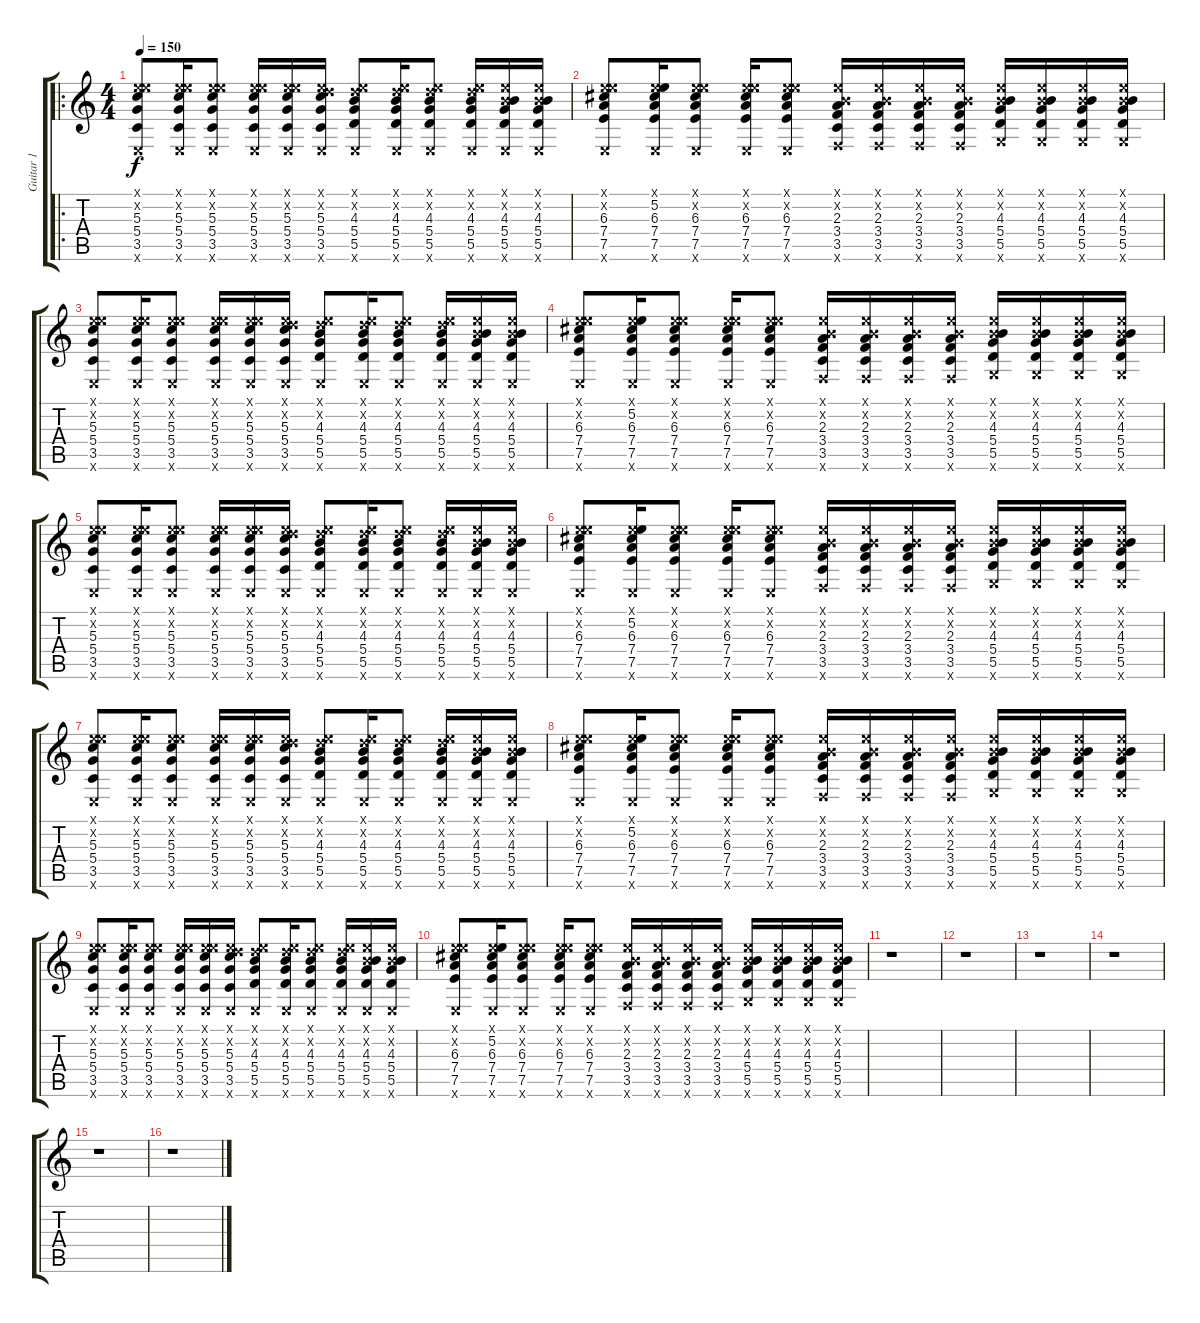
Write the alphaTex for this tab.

\track ("Guitar 1" "Guitar 1") {instrument acousticguitarnylon}
\staff {score tabs}
\tuning (E4 B3 G3 D3 A2 E2) {hide}
\ro
\ts (4 4)
\tempo 150
\clef g2
\ks c
(0.1{x} 5.2{x} 5.3 5.4 3.5 0.6{x}).8{dy f} (0.1{x} 5.2{x} 5.3 5.4 3.5 0.6{x}).16 (0.1{x} 5.2{x} 5.3 5.4 3.5 0.6{x}).8 (0.1{x} 5.2{x} 5.3 5.4 3.5 0.6{x}).16 (0.1{x} 5.2{x} 5.3 5.4 3.5 0.6{x}).16 (0.1{x} 3.2{x} 5.3 5.4 3.5 0.6{x}).16 (0.1{x} 3.2{x} 4.3 5.4 5.5 0.6{x}).8 (0.1{x} 3.2{x} 4.3 5.4 5.5 0.6{x}).16 (0.1{x} 3.2{x} 4.3 5.4 5.5 0.6{x}).8 (0.1{x} 3.2{x} 4.3 5.4 5.5 0.6{x}).16 (0.1{x} 0.2{x} 4.3 5.4 5.5 0.6{x}).16 (0.1{x} 0.2{x} 4.3 5.4 5.5 0.6{x}).16 |
(0.1{x} 5.2{x} 6.3 7.4 7.5 0.6{x}).8 (0.1{x} 5.2 6.3 7.4 7.5 0.6{x}).16 (0.1{x} 5.2{x} 6.3 7.4 7.5 0.6{x}).8 (0.1{x} 5.2{x} 6.3 7.4 7.5 0.6{x}).16 (0.1{x} 5.2{x} 6.3 7.4 7.5 0.6{x}).8 (0.1{x} 0.2{x} 2.3 3.4 3.5 1.6{x}).16 (0.1{x} 0.2{x} 2.3 3.4 3.5 1.6{x}).16 (0.1{x} 0.2{x} 2.3 3.4 3.5 1.6{x}).16 (0.1{x} 0.2{x} 2.3 3.4 3.5 1.6{x}).16 (0.1{x} 0.2{x} 4.3 5.4 5.5 3.6{x}).16 (0.1{x} 0.2{x} 4.3 5.4 5.5 3.6{x}).16 (0.1{x} 0.2{x} 4.3 5.4 5.5 3.6{x}).16 (0.1{x} 0.2{x} 4.3 5.4 5.5 3.6{x}).16 |
(0.1{x} 5.2{x} 5.3 5.4 3.5 0.6{x}).8 (0.1{x} 5.2{x} 5.3 5.4 3.5 0.6{x}).16 (0.1{x} 5.2{x} 5.3 5.4 3.5 0.6{x}).8 (0.1{x} 5.2{x} 5.3 5.4 3.5 0.6{x}).16 (0.1{x} 5.2{x} 5.3 5.4 3.5 0.6{x}).16 (0.1{x} 3.2{x} 5.3 5.4 3.5 0.6{x}).16 (0.1{x} 3.2{x} 4.3 5.4 5.5 0.6{x}).8 (0.1{x} 3.2{x} 4.3 5.4 5.5 0.6{x}).16 (0.1{x} 3.2{x} 4.3 5.4 5.5 0.6{x}).8 (0.1{x} 3.2{x} 4.3 5.4 5.5 0.6{x}).16 (0.1{x} 0.2{x} 4.3 5.4 5.5 0.6{x}).16 (0.1{x} 0.2{x} 4.3 5.4 5.5 0.6{x}).16 |
(0.1{x} 5.2{x} 6.3 7.4 7.5 0.6{x}).8 (0.1{x} 5.2 6.3 7.4 7.5 0.6{x}).16 (0.1{x} 5.2{x} 6.3 7.4 7.5 0.6{x}).8 (0.1{x} 5.2{x} 6.3 7.4 7.5 0.6{x}).16 (0.1{x} 5.2{x} 6.3 7.4 7.5 0.6{x}).8 (0.1{x} 0.2{x} 2.3 3.4 3.5 1.6{x}).16 (0.1{x} 0.2{x} 2.3 3.4 3.5 1.6{x}).16 (0.1{x} 0.2{x} 2.3 3.4 3.5 1.6{x}).16 (0.1{x} 0.2{x} 2.3 3.4 3.5 1.6{x}).16 (0.1{x} 0.2{x} 4.3 5.4 5.5 3.6{x}).16 (0.1{x} 0.2{x} 4.3 5.4 5.5 3.6{x}).16 (0.1{x} 0.2{x} 4.3 5.4 5.5 3.6{x}).16 (0.1{x} 0.2{x} 4.3 5.4 5.5 3.6{x}).16 |
(0.1{x} 5.2{x} 5.3 5.4 3.5 0.6{x}).8 (0.1{x} 5.2{x} 5.3 5.4 3.5 0.6{x}).16 (0.1{x} 5.2{x} 5.3 5.4 3.5 0.6{x}).8 (0.1{x} 5.2{x} 5.3 5.4 3.5 0.6{x}).16 (0.1{x} 5.2{x} 5.3 5.4 3.5 0.6{x}).16 (0.1{x} 3.2{x} 5.3 5.4 3.5 0.6{x}).16 (0.1{x} 3.2{x} 4.3 5.4 5.5 0.6{x}).8 (0.1{x} 3.2{x} 4.3 5.4 5.5 0.6{x}).16 (0.1{x} 3.2{x} 4.3 5.4 5.5 0.6{x}).8 (0.1{x} 3.2{x} 4.3 5.4 5.5 0.6{x}).16 (0.1{x} 0.2{x} 4.3 5.4 5.5 0.6{x}).16 (0.1{x} 0.2{x} 4.3 5.4 5.5 0.6{x}).16 |
(0.1{x} 5.2{x} 6.3 7.4 7.5 0.6{x}).8 (0.1{x} 5.2 6.3 7.4 7.5 0.6{x}).16 (0.1{x} 5.2{x} 6.3 7.4 7.5 0.6{x}).8 (0.1{x} 5.2{x} 6.3 7.4 7.5 0.6{x}).16 (0.1{x} 5.2{x} 6.3 7.4 7.5 0.6{x}).8 (0.1{x} 0.2{x} 2.3 3.4 3.5 1.6{x}).16 (0.1{x} 0.2{x} 2.3 3.4 3.5 1.6{x}).16 (0.1{x} 0.2{x} 2.3 3.4 3.5 1.6{x}).16 (0.1{x} 0.2{x} 2.3 3.4 3.5 1.6{x}).16 (0.1{x} 0.2{x} 4.3 5.4 5.5 3.6{x}).16 (0.1{x} 0.2{x} 4.3 5.4 5.5 3.6{x}).16 (0.1{x} 0.2{x} 4.3 5.4 5.5 3.6{x}).16 (0.1{x} 0.2{x} 4.3 5.4 5.5 3.6{x}).16 |
(0.1{x} 5.2{x} 5.3 5.4 3.5 0.6{x}).8 (0.1{x} 5.2{x} 5.3 5.4 3.5 0.6{x}).16 (0.1{x} 5.2{x} 5.3 5.4 3.5 0.6{x}).8 (0.1{x} 5.2{x} 5.3 5.4 3.5 0.6{x}).16 (0.1{x} 5.2{x} 5.3 5.4 3.5 0.6{x}).16 (0.1{x} 3.2{x} 5.3 5.4 3.5 0.6{x}).16 (0.1{x} 3.2{x} 4.3 5.4 5.5 0.6{x}).8 (0.1{x} 3.2{x} 4.3 5.4 5.5 0.6{x}).16 (0.1{x} 3.2{x} 4.3 5.4 5.5 0.6{x}).8 (0.1{x} 3.2{x} 4.3 5.4 5.5 0.6{x}).16 (0.1{x} 0.2{x} 4.3 5.4 5.5 0.6{x}).16 (0.1{x} 0.2{x} 4.3 5.4 5.5 0.6{x}).16 |
(0.1{x} 5.2{x} 6.3 7.4 7.5 0.6{x}).8 (0.1{x} 5.2 6.3 7.4 7.5 0.6{x}).16 (0.1{x} 5.2{x} 6.3 7.4 7.5 0.6{x}).8 (0.1{x} 5.2{x} 6.3 7.4 7.5 0.6{x}).16 (0.1{x} 5.2{x} 6.3 7.4 7.5 0.6{x}).8 (0.1{x} 0.2{x} 2.3 3.4 3.5 1.6{x}).16 (0.1{x} 0.2{x} 2.3 3.4 3.5 1.6{x}).16 (0.1{x} 0.2{x} 2.3 3.4 3.5 1.6{x}).16 (0.1{x} 0.2{x} 2.3 3.4 3.5 1.6{x}).16 (0.1{x} 0.2{x} 4.3 5.4 5.5 3.6{x}).16 (0.1{x} 0.2{x} 4.3 5.4 5.5 3.6{x}).16 (0.1{x} 0.2{x} 4.3 5.4 5.5 3.6{x}).16 (0.1{x} 0.2{x} 4.3 5.4 5.5 3.6{x}).16 |
(0.1{x} 5.2{x} 5.3 5.4 3.5 0.6{x}).8 (0.1{x} 5.2{x} 5.3 5.4 3.5 0.6{x}).16 (0.1{x} 5.2{x} 5.3 5.4 3.5 0.6{x}).8 (0.1{x} 5.2{x} 5.3 5.4 3.5 0.6{x}).16 (0.1{x} 5.2{x} 5.3 5.4 3.5 0.6{x}).16 (0.1{x} 3.2{x} 5.3 5.4 3.5 0.6{x}).16 (0.1{x} 3.2{x} 4.3 5.4 5.5 0.6{x}).8 (0.1{x} 3.2{x} 4.3 5.4 5.5 0.6{x}).16 (0.1{x} 3.2{x} 4.3 5.4 5.5 0.6{x}).8 (0.1{x} 3.2{x} 4.3 5.4 5.5 0.6{x}).16 (0.1{x} 0.2{x} 4.3 5.4 5.5 0.6{x}).16 (0.1{x} 0.2{x} 4.3 5.4 5.5 0.6{x}).16 |
(0.1{x} 5.2{x} 6.3 7.4 7.5 0.6{x}).8 (0.1{x} 5.2 6.3 7.4 7.5 0.6{x}).16 (0.1{x} 5.2{x} 6.3 7.4 7.5 0.6{x}).8 (0.1{x} 5.2{x} 6.3 7.4 7.5 0.6{x}).16 (0.1{x} 5.2{x} 6.3 7.4 7.5 0.6{x}).8 (0.1{x} 0.2{x} 2.3 3.4 3.5 1.6{x}).16 (0.1{x} 0.2{x} 2.3 3.4 3.5 1.6{x}).16 (0.1{x} 0.2{x} 2.3 3.4 3.5 1.6{x}).16 (0.1{x} 0.2{x} 2.3 3.4 3.5 1.6{x}).16 (0.1{x} 0.2{x} 4.3 5.4 5.5 3.6{x}).16 (0.1{x} 0.2{x} 4.3 5.4 5.5 3.6{x}).16 (0.1{x} 0.2{x} 4.3 5.4 5.5 3.6{x}).16 (0.1{x} 0.2{x} 4.3 5.4 5.5 3.6{x}).16 |
r.1 |
r.1 |
r.1 |
r.1 |
r.1 |
r.1
